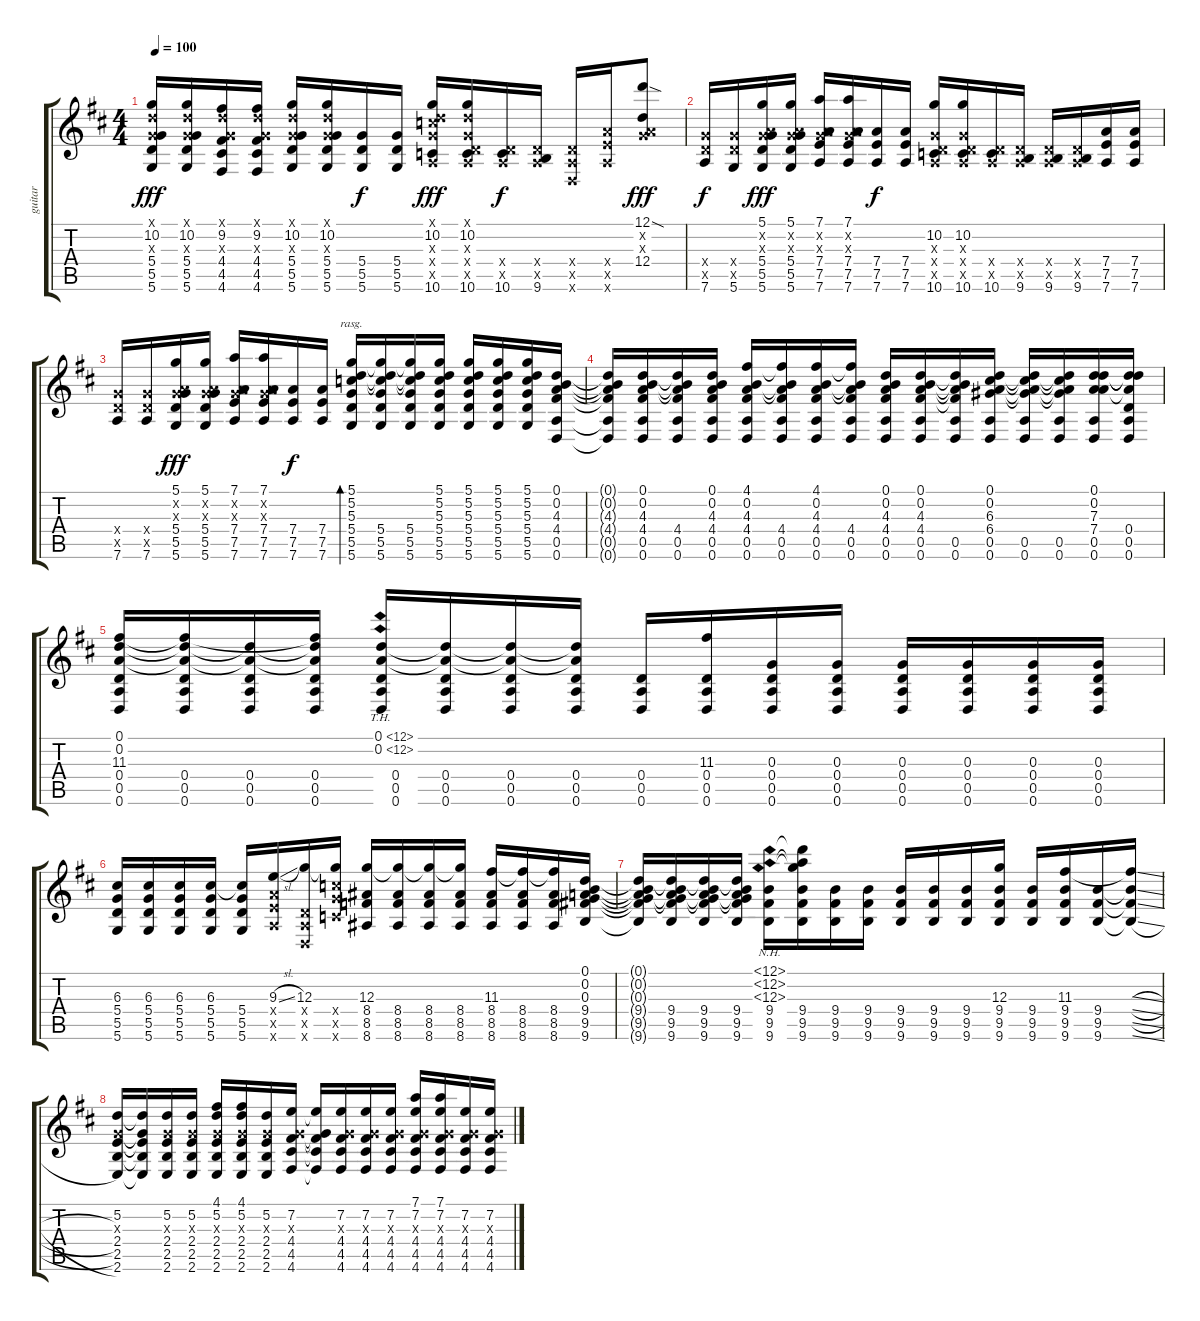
\track ("guitar" "guitar") {instrument acousticguitarsteel}
\staff {score tabs}
\tuning (D4 A3 G3 D3 A2 D2) {hide}
\ts (4 4)
\tempo 100
\clef g2
\ks d
(0.1{x} 10.2 0.3{x} 5.4 5.5 5.6).16{dy fff} (0.1{x} 10.2 0.3{x} 5.4 5.5 5.6).16 (0.1{x} 9.2 0.3{x} 4.4 4.5 4.6).16 (0.1{x} 9.2 0.3{x} 4.4 4.5 4.6).16 (0.1{x} 10.2 0.3{x} 5.4 5.5 5.6).16 (0.1{x} 10.2 0.3{x} 5.4 5.5 5.6).16 (5.4 5.5 5.6).16{dy f} (5.4 5.5 5.6).16 (0.1{x} 10.2 0.3{x} 10.4{x} 0.5{x} 10.6).16{dy fff} (0.1{x} 10.2 0.3{x} 0.4{x} 0.5{x} 10.6).16 (0.4{x} 0.5{x} 10.6).16{dy f} (0.4{x} 0.5{x} 9.6).16 (0.4{x} 0.5{x} 0.6{x}).16 (7.4{x} 7.5{x} 7.6{x}).16 (12.1{sod} 0.2{x} 0.3{x} 12.4).8{dy fff} |
(5.4{x} 5.5{x} 7.6).16{dy f} (5.4{x} 5.5{x} 5.6).16 (5.1 0.2{x} 0.3{x} 5.4 5.5 5.6).16{dy fff} (5.1 0.2{x} 0.3{x} 5.4 5.5 5.6).16 (7.1 0.2{x} 0.3{x} 7.4 7.5 7.6).16 (7.1 0.2{x} 0.3{x} 7.4 7.5 7.6).16 (7.4 7.5 7.6).16{dy f} (7.4 7.5 7.6).16 (10.2 0.3{x} 0.4{x} 0.5{x} 10.6).16 (10.2 0.3{x} 0.4{x} 0.5{x} 10.6).16 (0.4{x} 0.5{x} 10.6).16 (0.4{x} 0.5{x} 9.6).16 (0.4{x} 0.5{x} 9.6).16 (0.4{x} 0.5{x} 9.6).16 (7.4 7.5 7.6).16 (7.4 7.5 7.6).16 |
(5.4{x} 5.5{x} 7.6).16 (5.4{x} 5.5{x} 7.6).16 (5.1 0.2{x} 0.3{x} 5.4 5.5 5.6).16{dy fff} (5.1 0.2{x} 0.3{x} 5.4 5.5 5.6).16 (7.1 0.2{x} 0.3{x} 7.4 7.5 7.6).16 (7.1 0.2{x} 0.3{x} 7.4 7.5 7.6).16 (7.4 7.5 7.6).16{dy f} (7.4 7.5 7.6).16 (5.1 5.2 5.3 5.4 5.5 5.6).16{bd 120 rasg ii} (5.1{t} 5.2{t} 5.3{t} 5.4 5.5 5.6).16 (5.1{t} 5.2{t} 5.3{t} 5.4 5.5 5.6).16 (5.1 5.2 5.3 5.4 5.5 5.6).16 (5.1 5.2 5.3 5.4 5.5 5.6).16 (5.1 5.2 5.3 5.4 5.5 5.6).16 (5.1 5.2 5.3 5.4 5.5 5.6).16 (0.1 0.2 4.3 4.4 0.5 0.6).16 |
(0.1{t} 0.2{t} 4.3{t} 4.4{t} 0.5{t} 0.6{t}).16 (0.1 0.2 4.3 4.4 0.5 0.6).16 (0.1{t} 0.2{t} 4.3{t} 4.4 0.5 0.6).16 (0.1 0.2 4.3 4.4 0.5 0.6).16 (4.1 0.2 4.3 4.4 0.5 0.6).16 (4.1{t} 0.2{t} 4.3{t} 4.4 0.5 0.6).16 (4.1 0.2 4.3 4.4 0.5 0.6).16 (4.1{t} 0.2{t} 4.3{t} 4.4 0.5 0.6).16 (0.1 0.2 4.3 4.4 0.5 0.6).16 (0.1 0.2 4.3 4.4 0.5 0.6).16 (0.1{t} 0.2{t} 4.3{t} 4.4{t} 0.5 0.6).16 (0.1 0.2 6.3 6.4 0.5 0.6).16 (0.1{t} 0.2{t} 6.3{t} 6.4{t} 0.5 0.6).16 (0.1{t} 0.2{t} 6.3{t} 6.4{t} 0.5 0.6).16 (0.1 0.2 7.3 7.4 0.5 0.6).16 (0.1{t} 0.2{t} 7.3{t} 0.4 0.5 0.6).16 |
(0.1 0.2 11.3 0.4 0.5 0.6).16 (0.1{t} 0.2{t} 11.3{t} 0.4 0.5 0.6).16 (0.1{t} 0.2{t} 0.4 0.5 0.6).16 (0.1{t} 0.2{t} 11.3{t} 0.4 0.5 0.6).16 (0.1{th 12} 0.2{th 12} 0.4 0.5 0.6).16 (0.1{t} 0.2{t} 0.4 0.5 0.6).16 (0.1{t} 0.2{t} 0.4 0.5 0.6).16 (0.1{t} 0.2{t} 0.4 0.5 0.6).16 (0.4 0.5 0.6).16 (11.3 0.4 0.5 0.6).16 (0.3 0.4 0.5 0.6).16 (0.3 0.4 0.5 0.6).16 (0.3 0.4 0.5 0.6).16 (0.3 0.4 0.5 0.6).16 (0.3 0.4 0.5 0.6).16 (0.3 0.4 0.5 0.6).16 |
(6.3 5.4 5.5 5.6).16 (6.3 5.4 5.5 5.6).16 (6.3 5.4 5.5 5.6).16 (6.3 5.4 5.5 5.6).16 (6.3{t} 5.4 5.5 5.6).16 (9.3{sl} 7.4{x} 7.5{x} 7.6{x}).16 (12.3 0.4{x} 0.5{x} 0.6{x}).16 (12.3{t} 10.4{x} 10.5{x} 10.6{x}).16 (12.3 8.4 8.5 8.6).16 (12.3{t} 8.4 8.5 8.6).16 (12.3{t} 8.4 8.5 8.6).16 (12.3{t} 8.4 8.5 8.6).16 (11.3 8.4 8.5 8.6).16 (11.3{t} 8.4 8.5 8.6).16 (11.3{t} 8.4 8.5 8.6).16 (0.1 0.2 0.3 9.4 9.5 9.6).16 |
(0.1{t} 0.2{t} 0.3{t} 9.4{t} 9.5{t} 9.6{t}).16 (0.1{t} 0.2{t} 0.3{t} 9.4 9.5 9.6).16 (0.1{t} 0.2{t} 0.3{t} 9.4 9.5 9.6).16 (0.1{t} 0.2{t} 0.3{t} 9.4 9.5 9.6).16 (12.1{nh} 12.2{nh} 12.3{nh} 9.4 9.5 9.6).16 (12.1{t} 12.2{t} 12.3{t} 9.4 9.5 9.6).16 (9.4 9.5 9.6).16 (9.4 9.5 9.6).16 (9.4 9.5 9.6).16 (9.4 9.5 9.6).16 (9.4 9.5 9.6).16 (12.3 9.4 9.5 9.6).16 (9.4 9.5 9.6).16 (11.3 9.4 9.5 9.6).16 (9.4 9.5 9.6).16 (11.3{sl t} 9.4{sl t} 9.5{sl t} 9.6{sl t}).16 |
(5.2 0.3{x} 2.4 2.5 2.6).16 (5.2{t} 0.3{t} 2.4{t} 2.5{t} 2.6{t}).16{txt ""} (5.2 0.3{x} 2.4 2.5 2.6).16 (5.2 0.3{x} 2.4 2.5 2.6).16 (4.1 5.2 0.3{x} 2.4 2.5 2.6).16 (4.1 5.2 0.3{x} 2.4 2.5 2.6).16 (5.2 0.3{x} 2.4 2.5 2.6).16 (7.2 0.3{x} 4.4 4.5 4.6).16 (7.2{t} 0.3{t} 4.4{t} 4.5{t} 4.6{t}).16 (7.2 0.3{x} 4.4 4.5 4.6).16 (7.2 0.3{x} 4.4 4.5 4.6).16 (7.2 0.3{x} 4.4 4.5 4.6).16 (7.1 7.2 0.3{x} 4.4 4.5 4.6).16 (7.1 7.2 0.3{x} 4.4 4.5 4.6).16 (7.2 0.3{x} 4.4 4.5 4.6).16 (7.2 0.3{x} 4.4 4.5 4.6).16
